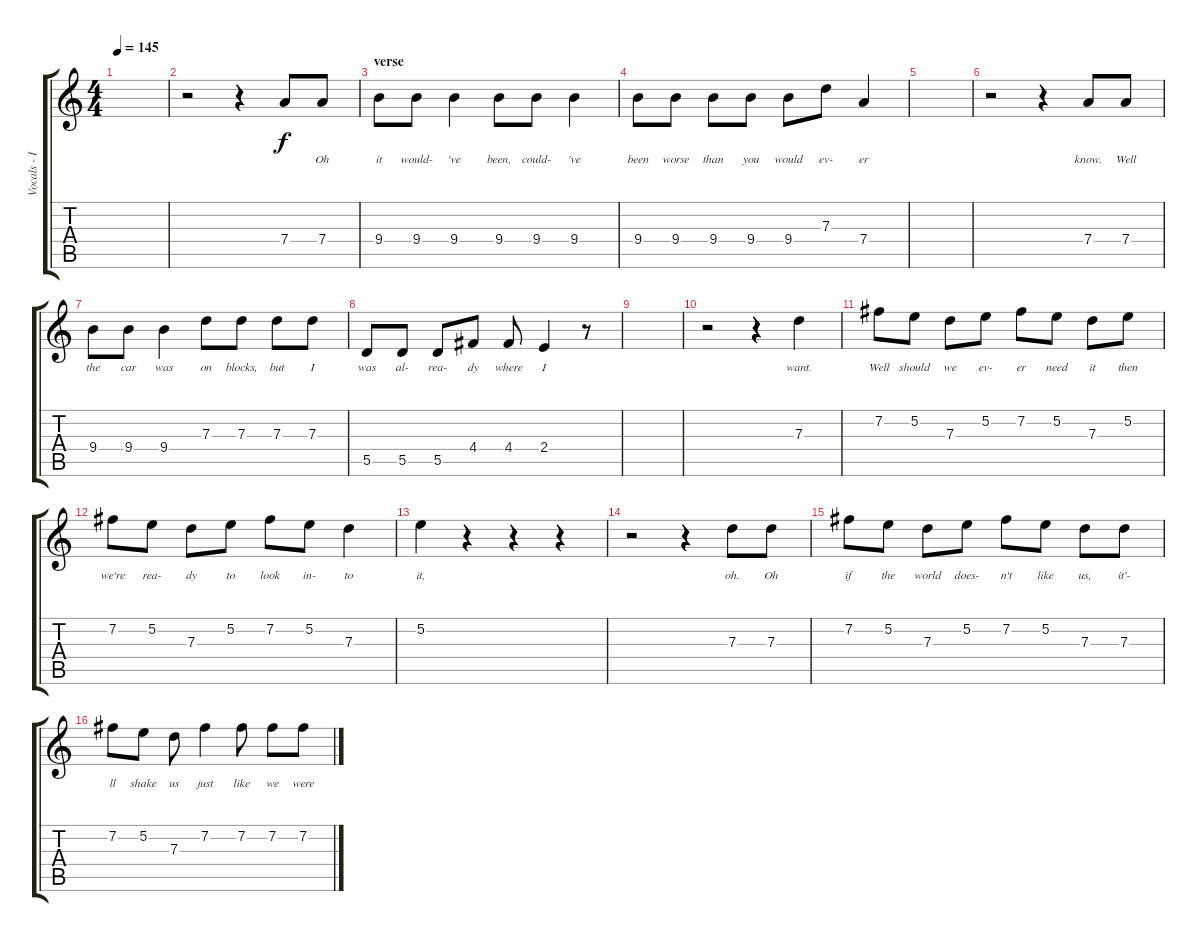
\track ("Vocals - Isaac Brock" "Vocals - I") {instrument electricguitarjazz}
\staff {score tabs}
\tuning (E4 B3 G3 D3 A2 E2) {hide}
\ts (4 4)
\tempo 145
\clef g2
\ks c
|
r.2 r.4 7.4.8{lyrics (0 "") lyrics (1 "") lyrics (2 "") lyrics (3 "") lyrics (4 "")} 7.4.8{lyrics (0 "Oh") lyrics (1 "") lyrics (2 "") lyrics (3 "") lyrics (4 "")} |
\section ("" "verse")
9.4.8{lyrics (0 "it") lyrics (1 "") lyrics (2 "") lyrics (3 "") lyrics (4 "")} 9.4.8{lyrics (0 "would-") lyrics (1 "") lyrics (2 "") lyrics (3 "") lyrics (4 "")} 9.4.4{lyrics (0 "'ve") lyrics (1 "") lyrics (2 "") lyrics (3 "") lyrics (4 "")} 9.4.8{lyrics (0 "been,") lyrics (1 "") lyrics (2 "") lyrics (3 "") lyrics (4 "")} 9.4.8{lyrics (0 "could-") lyrics (1 "") lyrics (2 "") lyrics (3 "") lyrics (4 "")} 9.4.4{lyrics (0 "'ve") lyrics (1 "") lyrics (2 "") lyrics (3 "") lyrics (4 "")} |
9.4.8{lyrics (0 "been") lyrics (1 "") lyrics (2 "") lyrics (3 "") lyrics (4 "")} 9.4.8{lyrics (0 "worse") lyrics (1 "") lyrics (2 "") lyrics (3 "") lyrics (4 "")} 9.4.8{lyrics (0 "than") lyrics (1 "") lyrics (2 "") lyrics (3 "") lyrics (4 "")} 9.4.8{lyrics (0 "you") lyrics (1 "") lyrics (2 "") lyrics (3 "") lyrics (4 "")} 9.4.8{lyrics (0 "would") lyrics (1 "") lyrics (2 "") lyrics (3 "") lyrics (4 "")} 7.3.8{lyrics (0 "ev-") lyrics (1 "") lyrics (2 "") lyrics (3 "") lyrics (4 "")} 7.4.4{lyrics (0 "er") lyrics (1 "") lyrics (2 "") lyrics (3 "") lyrics (4 "")} |
|
r.2 r.4 7.4.8{lyrics (0 "know.") lyrics (1 "") lyrics (2 "") lyrics (3 "") lyrics (4 "")} 7.4.8{lyrics (0 "Well") lyrics (1 "") lyrics (2 "") lyrics (3 "") lyrics (4 "")} |
9.4.8{lyrics (0 "the") lyrics (1 "") lyrics (2 "") lyrics (3 "") lyrics (4 "")} 9.4.8{lyrics (0 "car") lyrics (1 "") lyrics (2 "") lyrics (3 "") lyrics (4 "")} 9.4.4{lyrics (0 "was") lyrics (1 "") lyrics (2 "") lyrics (3 "") lyrics (4 "")} 7.3.8{lyrics (0 "on") lyrics (1 "") lyrics (2 "") lyrics (3 "") lyrics (4 "")} 7.3.8{lyrics (0 "blocks,") lyrics (1 "") lyrics (2 "") lyrics (3 "") lyrics (4 "")} 7.3.8{lyrics (0 "but") lyrics (1 "") lyrics (2 "") lyrics (3 "") lyrics (4 "")} 7.3.8{lyrics (0 "I") lyrics (1 "") lyrics (2 "") lyrics (3 "") lyrics (4 "")} |
5.5.8{lyrics (0 "was") lyrics (1 "") lyrics (2 "") lyrics (3 "") lyrics (4 "")} 5.5.8{lyrics (0 "al-") lyrics (1 "") lyrics (2 "") lyrics (3 "") lyrics (4 "")} 5.5.8{lyrics (0 "rea-") lyrics (1 "") lyrics (2 "") lyrics (3 "") lyrics (4 "")} 4.4.8{lyrics (0 "dy") lyrics (1 "") lyrics (2 "") lyrics (3 "") lyrics (4 "")} 4.4.8{lyrics (0 "where") lyrics (1 "") lyrics (2 "") lyrics (3 "") lyrics (4 "")} 2.4.4{lyrics (0 "I") lyrics (1 "") lyrics (2 "") lyrics (3 "") lyrics (4 "")} r.8 |
|
r.2 r.4 7.3.4{lyrics (0 "want.") lyrics (1 "") lyrics (2 "") lyrics (3 "") lyrics (4 "")} |
7.2.8{lyrics (0 "Well") lyrics (1 "") lyrics (2 "") lyrics (3 "") lyrics (4 "")} 5.2.8{lyrics (0 "should") lyrics (1 "") lyrics (2 "") lyrics (3 "") lyrics (4 "")} 7.3.8{lyrics (0 "we") lyrics (1 "") lyrics (2 "") lyrics (3 "") lyrics (4 "")} 5.2.8{lyrics (0 "ev-") lyrics (1 "") lyrics (2 "") lyrics (3 "") lyrics (4 "")} 7.2.8{lyrics (0 "er") lyrics (1 "") lyrics (2 "") lyrics (3 "") lyrics (4 "")} 5.2.8{lyrics (0 "need") lyrics (1 "") lyrics (2 "") lyrics (3 "") lyrics (4 "")} 7.3.8{lyrics (0 "it") lyrics (1 "") lyrics (2 "") lyrics (3 "") lyrics (4 "")} 5.2.8{lyrics (0 "then") lyrics (1 "") lyrics (2 "") lyrics (3 "") lyrics (4 "")} |
7.2.8{lyrics (0 "we're") lyrics (1 "") lyrics (2 "") lyrics (3 "") lyrics (4 "")} 5.2.8{lyrics (0 "rea-") lyrics (1 "") lyrics (2 "") lyrics (3 "") lyrics (4 "")} 7.3.8{lyrics (0 "dy") lyrics (1 "") lyrics (2 "") lyrics (3 "") lyrics (4 "")} 5.2.8{lyrics (0 "to") lyrics (1 "") lyrics (2 "") lyrics (3 "") lyrics (4 "")} 7.2.8{lyrics (0 "look") lyrics (1 "") lyrics (2 "") lyrics (3 "") lyrics (4 "")} 5.2.8{lyrics (0 "in-") lyrics (1 "") lyrics (2 "") lyrics (3 "") lyrics (4 "")} 7.3.4{lyrics (0 "to") lyrics (1 "") lyrics (2 "") lyrics (3 "") lyrics (4 "")} |
5.2.4{lyrics (0 "it,") lyrics (1 "") lyrics (2 "") lyrics (3 "") lyrics (4 "")} r.4 r.4 r.4 |
r.2 r.4 7.3.8{lyrics (0 "oh.") lyrics (1 "") lyrics (2 "") lyrics (3 "") lyrics (4 "")} 7.3.8{lyrics (0 "Oh") lyrics (1 "") lyrics (2 "") lyrics (3 "") lyrics (4 "")} |
7.2.8{lyrics (0 "if") lyrics (1 "") lyrics (2 "") lyrics (3 "") lyrics (4 "")} 5.2.8{lyrics (0 "the") lyrics (1 "") lyrics (2 "") lyrics (3 "") lyrics (4 "")} 7.3.8{lyrics (0 "world") lyrics (1 "") lyrics (2 "") lyrics (3 "") lyrics (4 "")} 5.2.8{lyrics (0 "does-") lyrics (1 "") lyrics (2 "") lyrics (3 "") lyrics (4 "")} 7.2.8{lyrics (0 "n't") lyrics (1 "") lyrics (2 "") lyrics (3 "") lyrics (4 "")} 5.2.8{lyrics (0 "like") lyrics (1 "") lyrics (2 "") lyrics (3 "") lyrics (4 "")} 7.3.8{lyrics (0 "us,") lyrics (1 "") lyrics (2 "") lyrics (3 "") lyrics (4 "")} 7.3.8{lyrics (0 "it'-") lyrics (1 "") lyrics (2 "") lyrics (3 "") lyrics (4 "")} |
7.2.8{lyrics (0 "ll") lyrics (1 "") lyrics (2 "") lyrics (3 "") lyrics (4 "")} 5.2.8{lyrics (0 "shake") lyrics (1 "") lyrics (2 "") lyrics (3 "") lyrics (4 "")} 7.3.8{lyrics (0 "us") lyrics (1 "") lyrics (2 "") lyrics (3 "") lyrics (4 "")} 7.2.4{lyrics (0 "just") lyrics (1 "") lyrics (2 "") lyrics (3 "") lyrics (4 "")} 7.2.8{lyrics (0 "like") lyrics (1 "") lyrics (2 "") lyrics (3 "") lyrics (4 "")} 7.2.8{lyrics (0 "we") lyrics (1 "") lyrics (2 "") lyrics (3 "") lyrics (4 "")} 7.2.8{lyrics (0 "were") lyrics (1 "") lyrics (2 "") lyrics (3 "") lyrics (4 "")}
